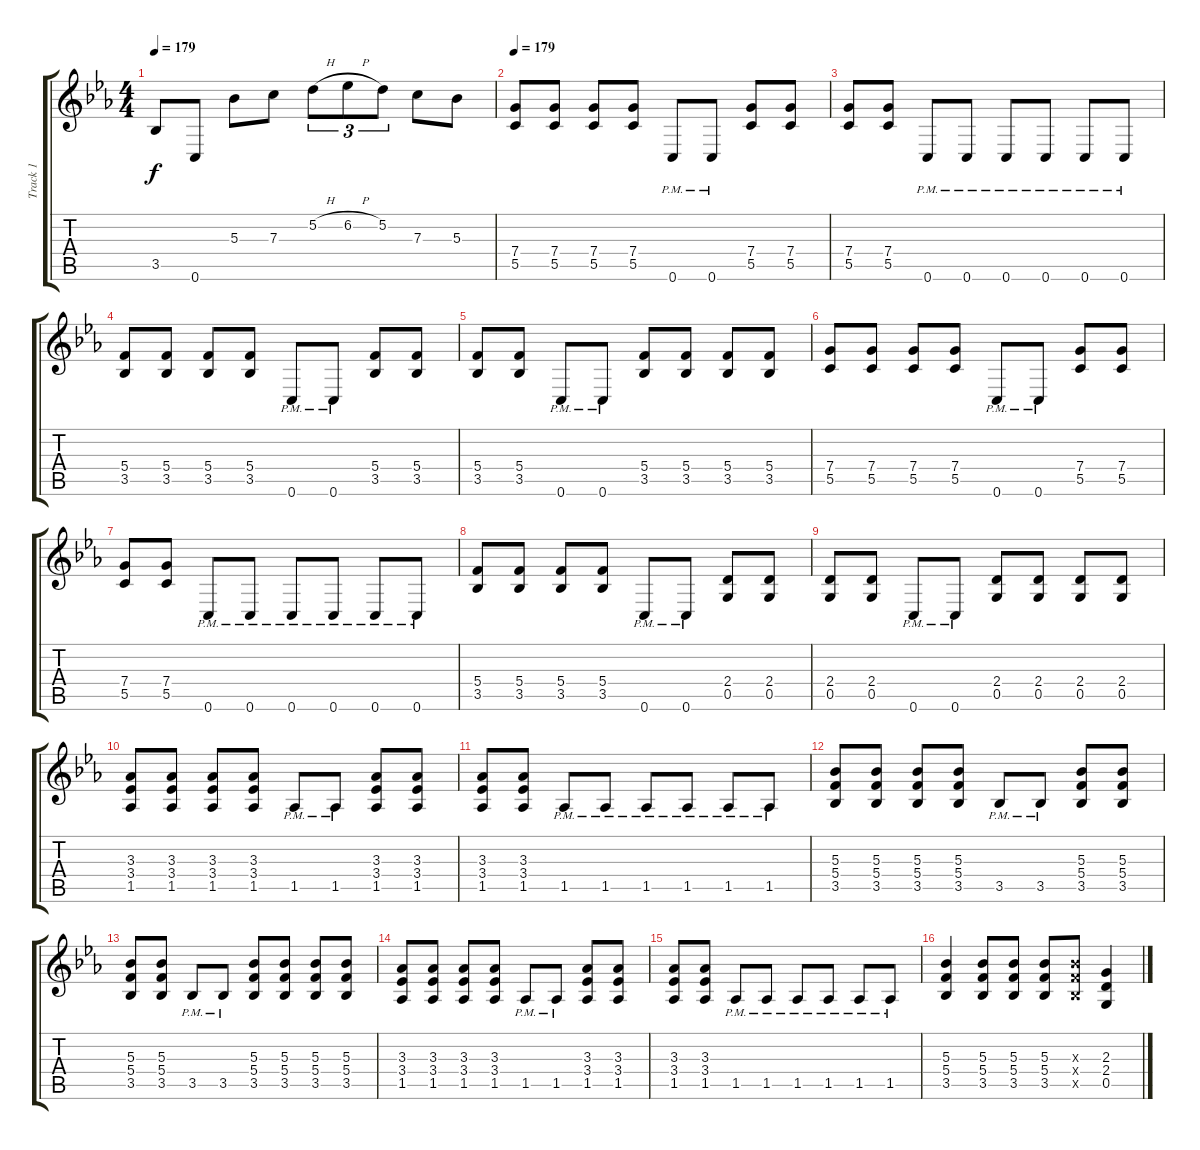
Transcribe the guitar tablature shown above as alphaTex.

\track ("Track 1" "Track 1") {instrument distortionguitar}
\staff {score tabs}
\tuning (D4 A3 F3 C3 G2 C2) {hide}
\ts (4 4)
\tempo 179
\clef g2
\ks eb
3.5{t}.8{dy f} 0.6.8 5.3.8 7.3.8 5.2{h}.8{tu (3 2)} 6.2{h}.8{tu (3 2)} 5.2.8{tu (3 2)} 7.3.8 5.3.8 |
\tempo 179
(7.4 5.5).8 (7.4 5.5).8 (7.4 5.5).8 (7.4 5.5).8 0.6{pm}.8 0.6{pm}.8 (7.4 5.5).8 (7.4 5.5).8 |
(7.4 5.5).8 (7.4 5.5).8 0.6{pm}.8 0.6{pm}.8 0.6{pm}.8 0.6{pm}.8 0.6{pm}.8 0.6{pm}.8 |
(5.4 3.5).8 (5.4 3.5).8 (5.4 3.5).8 (5.4 3.5).8 0.6{pm}.8 0.6{pm}.8 (5.4 3.5).8 (5.4 3.5).8 |
(5.4 3.5).8 (5.4 3.5).8 0.6{pm}.8 0.6{pm}.8 (5.4 3.5).8 (5.4 3.5).8 (5.4 3.5).8 (5.4 3.5).8 |
(7.4 5.5).8 (7.4 5.5).8 (7.4 5.5).8 (7.4 5.5).8 0.6{pm}.8 0.6{pm}.8 (7.4 5.5).8 (7.4 5.5).8 |
(7.4 5.5).8 (7.4 5.5).8 0.6{pm}.8 0.6{pm}.8 0.6{pm}.8 0.6{pm}.8 0.6{pm}.8 0.6{pm}.8 |
(5.4 3.5).8 (5.4 3.5).8 (5.4 3.5).8 (5.4 3.5).8 0.6{pm}.8 0.6{pm}.8 (2.4 0.5).8 (2.4 0.5).8 |
(2.4 0.5).8 (2.4 0.5).8 0.6{pm}.8 0.6{pm}.8 (2.4 0.5).8 (2.4 0.5).8 (2.4 0.5).8 (2.4 0.5).8 |
(3.3 3.4 1.5).8 (3.3 3.4 1.5).8 (3.3 3.4 1.5).8 (3.3 3.4 1.5).8 1.5{pm}.8 1.5{pm}.8 (3.3 3.4 1.5).8 (3.3 3.4 1.5).8 |
(3.3 3.4 1.5).8 (3.3 3.4 1.5).8 1.5{pm}.8 1.5{pm}.8 1.5{pm}.8 1.5{pm}.8 1.5{pm}.8 1.5{pm}.8 |
(5.3 5.4 3.5).8 (5.3 5.4 3.5).8 (5.3 5.4 3.5).8 (5.3 5.4 3.5).8 3.5{pm}.8 3.5{pm}.8 (5.3 5.4 3.5).8 (5.3 5.4 3.5).8 |
(5.3 5.4 3.5).8 (5.3 5.4 3.5).8 3.5{pm}.8 3.5{pm}.8 (5.3 5.4 3.5).8 (5.3 5.4 3.5).8 (5.3 5.4 3.5).8 (5.3 5.4 3.5).8 |
(3.3 3.4 1.5).8 (3.3 3.4 1.5).8 (3.3 3.4 1.5).8 (3.3 3.4 1.5).8 1.5{pm}.8 1.5{pm}.8 (3.3 3.4 1.5).8 (3.3 3.4 1.5).8 |
(3.3 3.4 1.5).8 (3.3 3.4 1.5).8 1.5{pm}.8 1.5{pm}.8 1.5{pm}.8 1.5{pm}.8 1.5{pm}.8 1.5{pm}.8 |
(5.3 5.4 3.5).4 (5.3 5.4 3.5).8 (5.3 5.4 3.5).8 (5.3 5.4 3.5).8 (5.3{x} 5.4{x} 3.5{x}).8 (2.3 2.4 0.5).4
